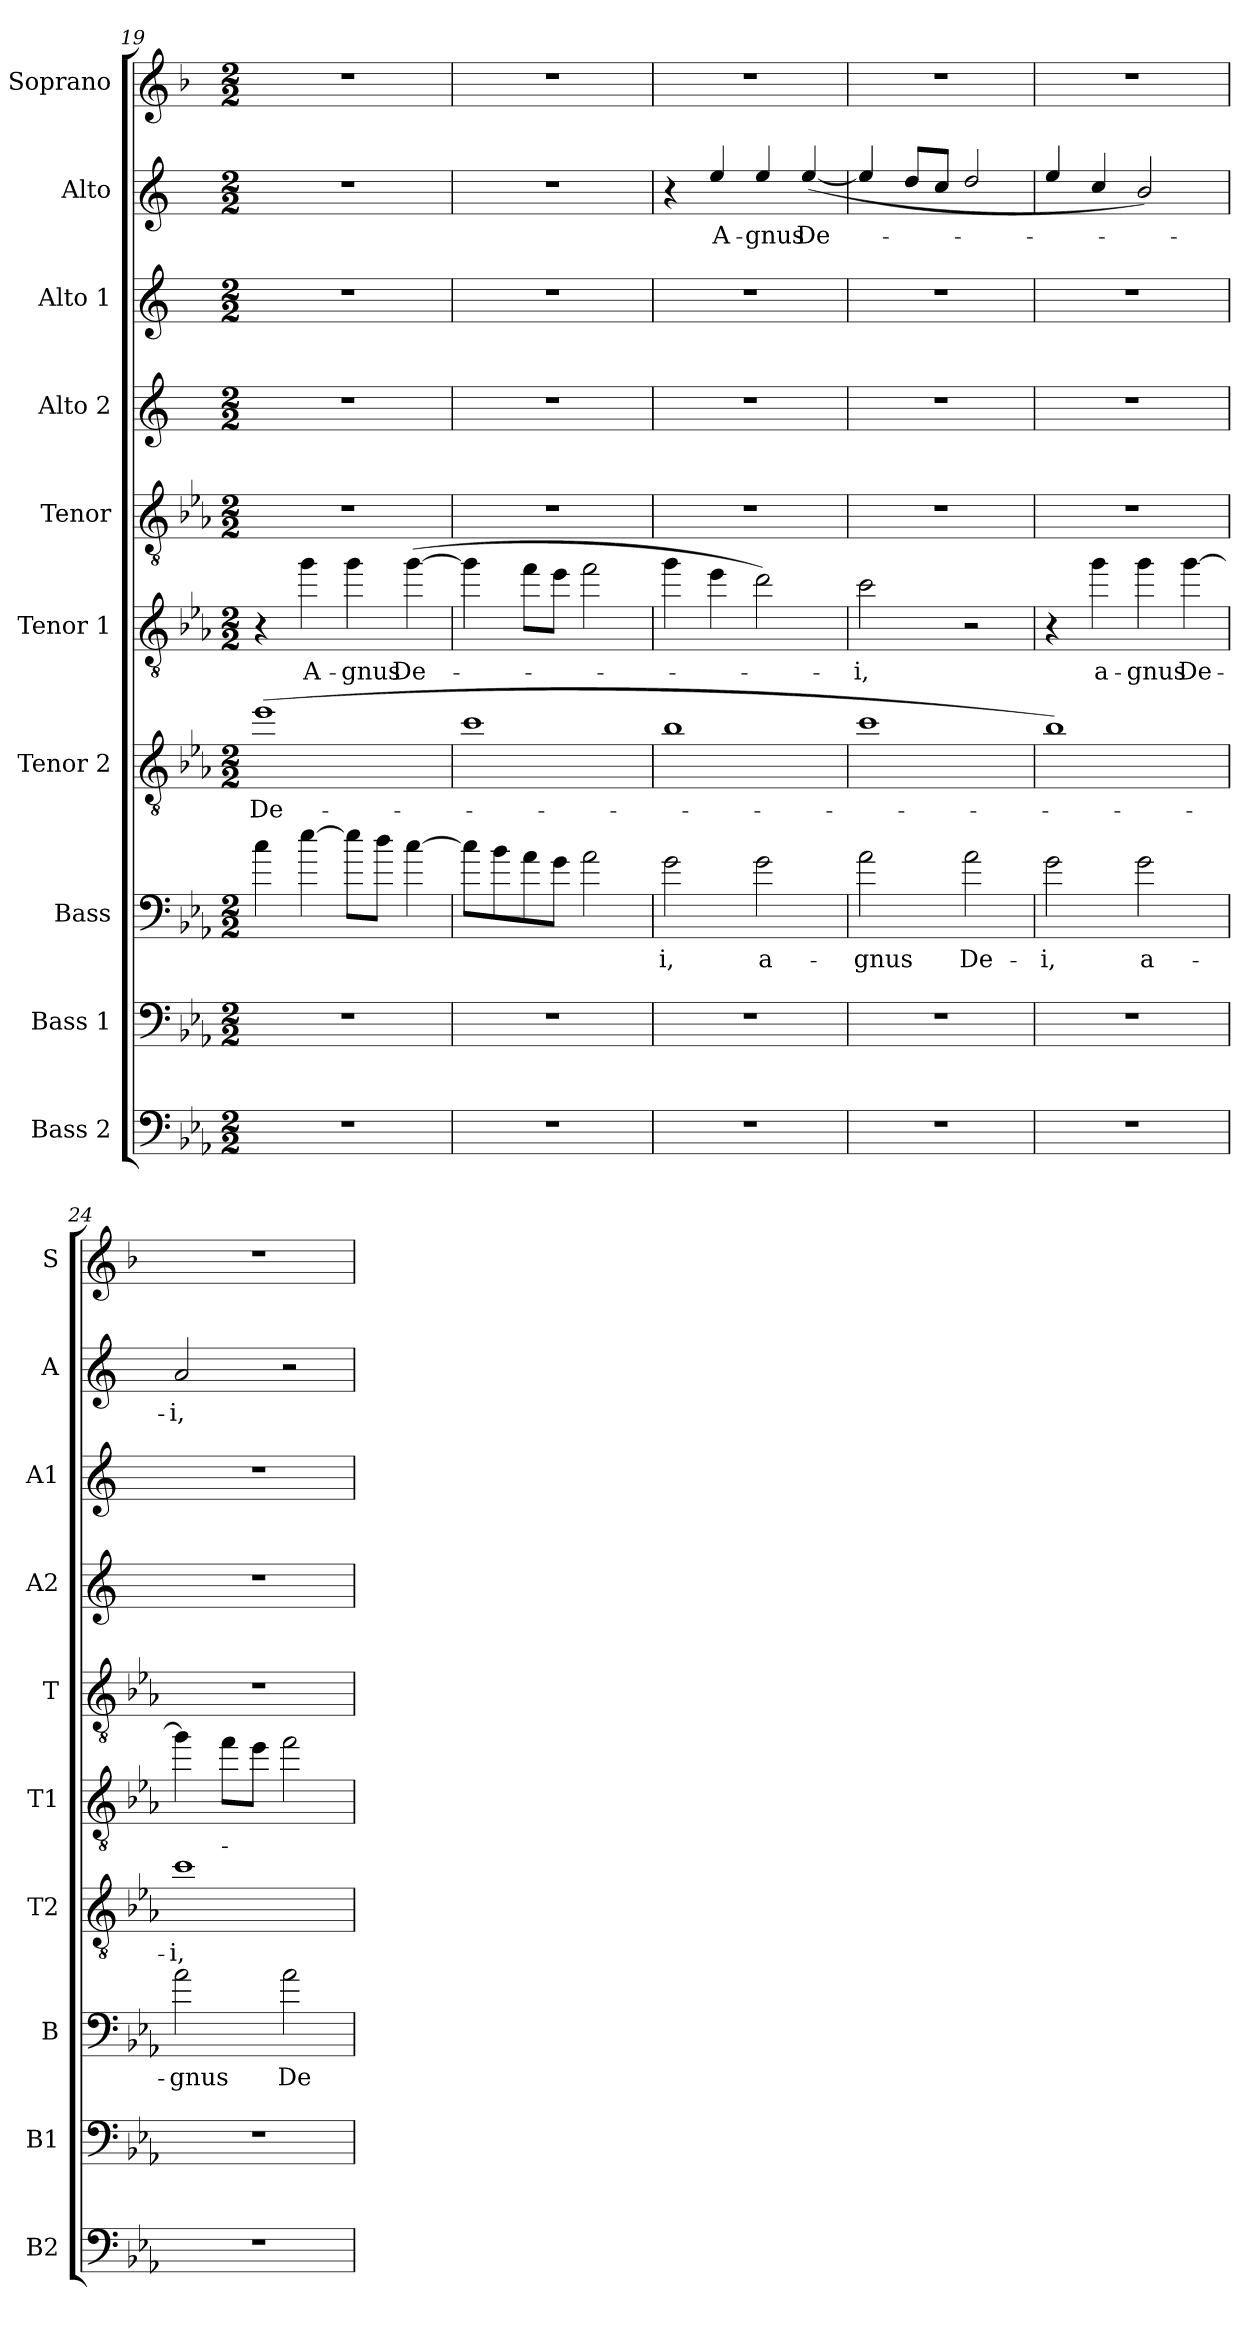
**kern	**kern	**kern	**text	**kern	**text	**kern	**text	**kern	**kern	**kern	**kern	**text	**kern
*part10	*part9	*part8	*part8	*part7	*part7	*part6	*part6	*part5	*part4	*part3	*part2	*part2	*part1
*staff10	*staff9	*staff8	*staff8	*staff7	*staff7	*staff6	*staff6	*staff5	*staff4	*staff3	*staff2	*staff2	*staff1
*I"Bass 2	*I"Bass 1	*I"Bass	*	*I"Tenor 2	*	*I"Tenor 1	*	*I"Tenor	*I"Alto 2	*I"Alto 1	*I"Alto	*	*I"Soprano
*I'B2	*I'B1	*I'B	*	*I'T2	*	*I'T1	*	*I'T	*I'A2	*I'A1	*I'A	*	*I'S
*clefF4	*clefF4	*clefF4	*	*clefGv2	*	*clefGv2	*	*clefGv2	*clefG2	*clefG2	*clefG2	*	*clefG2
*ITrd12c21	*ITrd12c21	*ITrd12c21	*	*ITrd8c14	*	*ITrd8c14	*	*ITrd8c14	*ITrd5c9	*ITrd5c9	*ITrd5c9	*	*ITrd1c2
*k[b-e-a-]	*k[b-e-a-]	*k[b-e-a-]	*	*k[b-e-a-]	*	*k[b-e-a-]	*	*k[b-e-a-]	*k[b-e-a-]	*k[b-e-a-]	*k[b-e-a-]	*	*k[b-e-a-]
*c:	*c:	*c:	*	*c:	*	*c:	*	*c:	*c:	*c:	*c:	*	*c:
*M2/2	*M2/2	*M2/2	*	*M2/2	*	*M2/2	*	*M2/2	*M2/2	*M2/2	*M2/2	*	*M2/2
=19	=19	=19	=19	=19	=19	=19	=19	=19	=19	=19	=19	=19	=19
!	!	!	!	!	!LO:LY:b	!	!	!	!	!	!	!	!
1r	1r	4c\	.	(>1e-	De-	4r	.	1r	1r	1r	1r	.	1r
!	!	!	!	!	!	!	!LO:LY:b	!	!	!	!	!	!
.	.	[4e-\	.	.	.	4g\	A-	.	.	.	.	.	.
!	!	!	!	!	!	!	!LO:LY:b	!	!	!	!	!	!
.	.	8e-\L]	.	.	.	4g\	-gnus	.	.	.	.	.	.
.	.	8d\J	.	.	.	.	.	.	.	.	.	.	.
!	!	!	!	!	!	!	!LO:LY:b	!	!	!	!	!	!
.	.	[4c\	.	.	.	(>[4g\	De-	.	.	.	.	.	.
=20	=20	=20	=20	=20	=20	=20	=20	=20	=20	=20	=20	=20	=20
1r	1r	8c\L]	.	1c	.	4g\]	.	1r	1r	1r	1r	.	1r
.	.	8B-\	.	.	.	.	.	.	.	.	.	.	.
.	.	8A-\	.	.	.	8f\L	.	.	.	.	.	.	.
.	.	8G\J	.	.	.	8e-\J	.	.	.	.	.	.	.
.	.	2A-\	.	.	.	2f\	.	.	.	.	.	.	.
=21	=21	=21	=21	=21	=21	=21	=21	=21	=21	=21	=21	=21	=21
!	!	!	!LO:LY:b	!	!	!	!	!	!	!	!	!	!
1r	1r	2G\	-i,	1B-	.	4g\	.	1r	1r	1r	4r	.	1r
!	!	!	!	!	!	!	!	!	!	!	!	!LO:LY:b	!
.	.	.	.	.	.	4e-\	.	.	.	.	4g/	A-	.
!	!	!	!LO:LY:b	!	!	!	!	!	!	!	!	!LO:LY:b	!
.	.	2G\	a-	.	.	2d\)	.	.	.	.	4g/	-gnus	.
!	!	!	!	!	!	!	!	!	!	!	!	!LO:LY:b	!
.	.	.	.	.	.	.	.	.	.	.	(<[4g/	De-	.
=22	=22	=22	=22	=22	=22	=22	=22	=22	=22	=22	=22	=22	=22
!	!	!	!LO:LY:b	!	!	!	!LO:LY:b	!	!	!	!	!	!
1r	1r	2A-\	-gnus	1c	.	2c\	-i,	1r	1r	1r	4g/]	.	1r
.	.	.	.	.	.	.	.	.	.	.	8f/L	.	.
.	.	.	.	.	.	.	.	.	.	.	8e-/J	.	.
!	!	!	!LO:LY:b	!	!	!	!	!	!	!	!	!	!
.	.	2A-\	De-	.	.	2r	.	.	.	.	2f/	.	.
!!LO:LB:g=z
=23	=23	=23	=23	=23	=23	=23	=23	=23	=23	=23	=23	=23	=23
!	!	!	!LO:LY:b	!	!	!	!	!	!	!	!	!	!
1r	1r	2G\	-i,	1B-)	.	4r	.	1r	1r	1r	4g/	.	1r
!	!	!	!	!	!	!	!LO:LY:b	!	!	!	!	!	!
.	.	.	.	.	.	4g\	a-	.	.	.	4e-/	.	.
!	!	!	!LO:LY:b	!	!	!	!LO:LY:b	!	!	!	!	!	!
.	.	2G\	a-	.	.	4g\	-gnus	.	.	.	2d/)	.	.
!	!	!	!	!	!	!	!LO:LY:b	!	!	!	!	!	!
.	.	.	.	.	.	[4g\	De-	.	.	.	.	.	.
=24	=24	=24	=24	=24	=24	=24	=24	=24	=24	=24	=24	=24	=24
!	!	!	!LO:LY:b	!	!LO:LY:b	!	!	!	!	!	!	!LO:LY:b	!
1r	1r	2A-\	-gnus	1c	-i,	4g\]	.	1r	1r	1r	2c/	-i,	1r
.	.	.	.	.	.	8f\L	.	.	.	.	.	.	.
.	.	.	.	.	.	8e-\J	.	.	.	.	.	.	.
!	!	!	!LO:LY:b	!	!	!	!	!	!	!	!	!	!
.	.	2A-\	De-	.	.	2f\	.	.	.	.	2r	.	.
=	=	=	=	=	=	=	=	=	=	=	=	=	=
*-	*-	*-	*-	*-	*-	*-	*-	*-	*-	*-	*-	*-	*-
